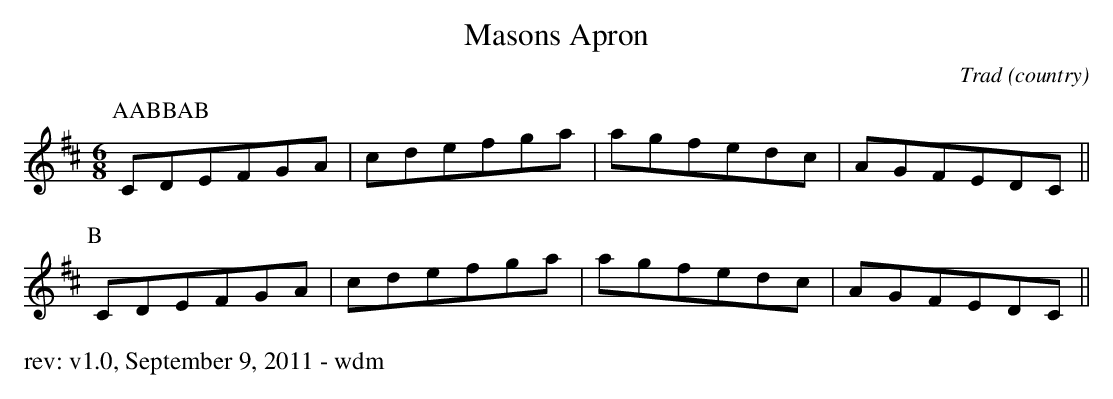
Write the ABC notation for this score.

X:1
T: Masons Apron
O: Trad (country)
M: 6/8
K: Dmaj
P: AABBAB
P:A
CDEFGA|cdefga|agfedc|AGFEDC||
P:B
CDEFGA|cdefga|agfedc|AGFEDC||
